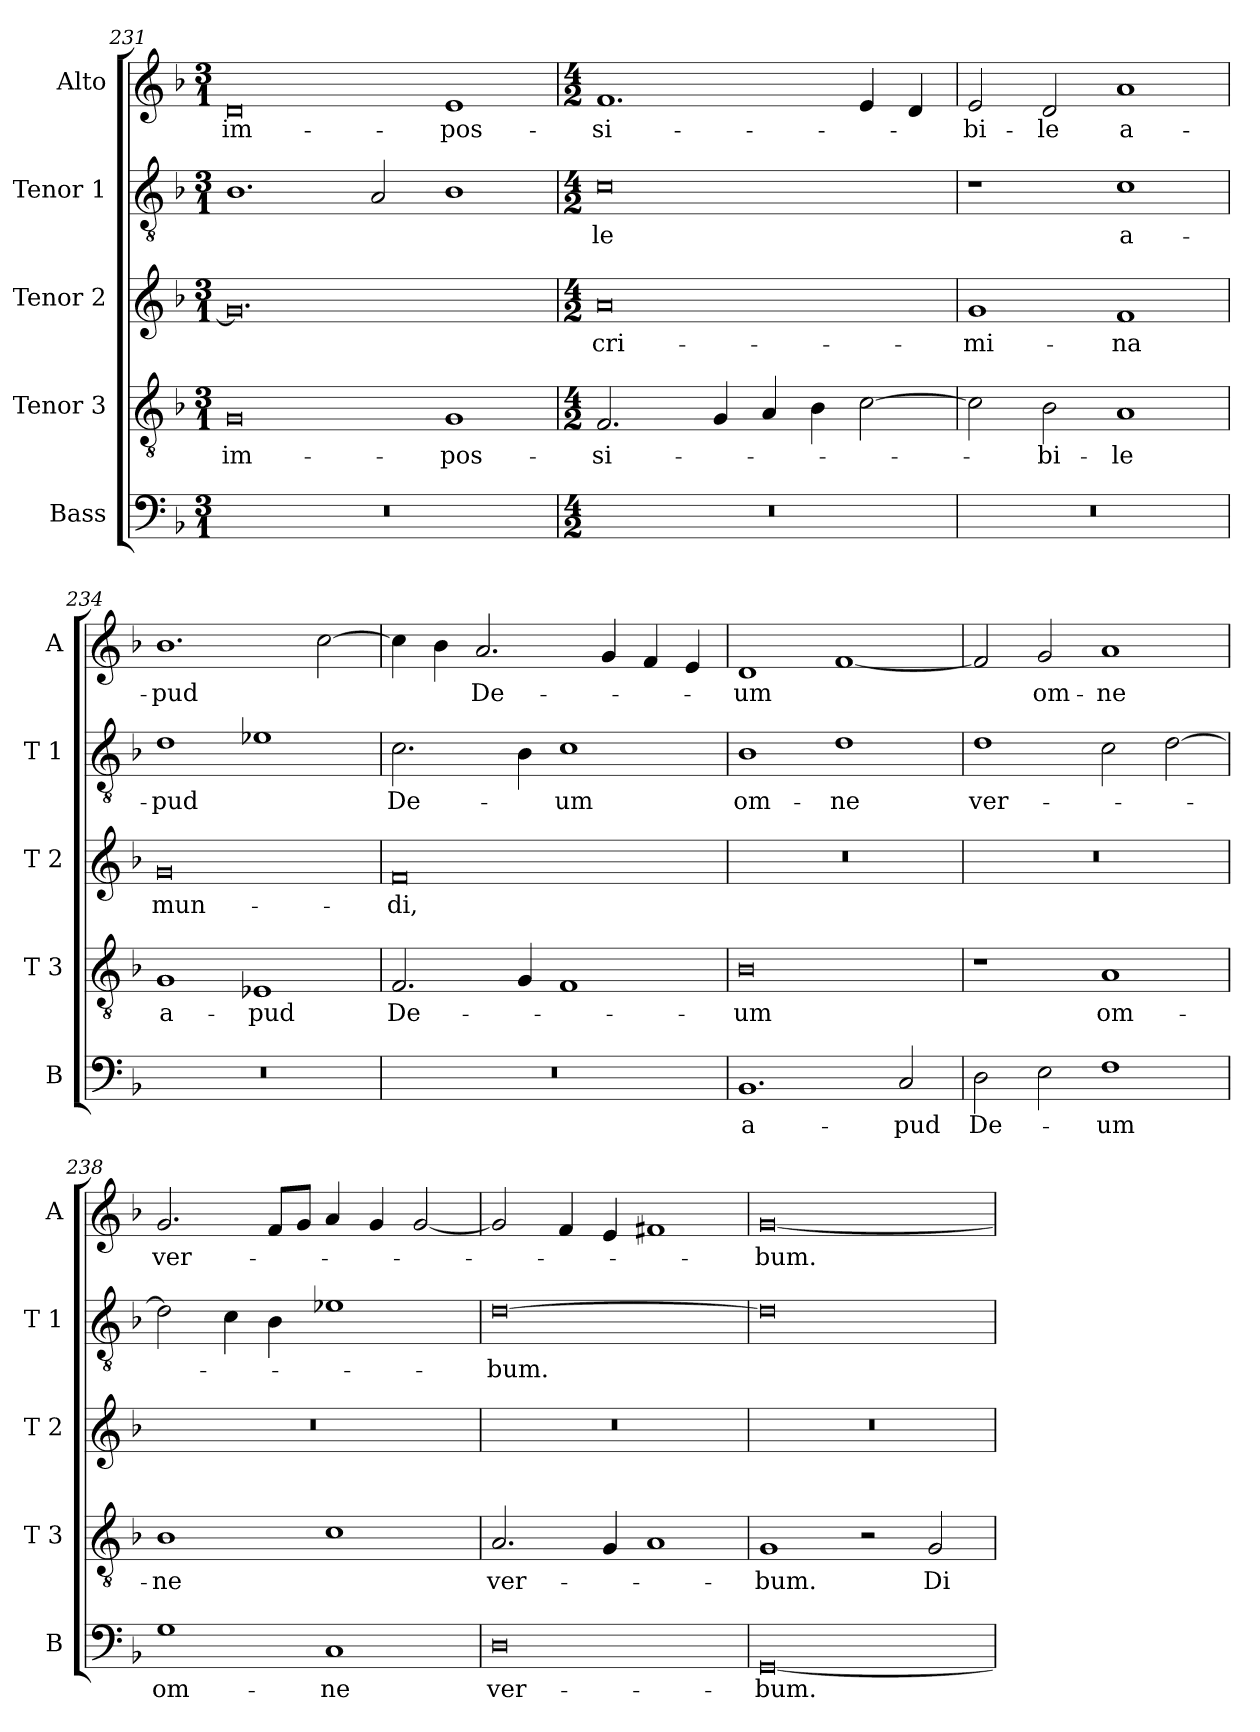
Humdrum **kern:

**kern	**text	**kern	**text	**kern	**text	**kern	**text	**kern	**text
*part5	*part5	*part4	*part4	*part3	*part3	*part2	*part2	*part1	*part1
*staff5	*staff5	*staff4	*staff4	*staff3	*staff3	*staff2	*staff2	*staff1	*staff1
*I"Bass	*	*I"Tenor 3	*	*I"Tenor 2	*	*I"Tenor 1	*	*I"Alto	*
*I'B	*	*I'T 3	*	*I'T 2	*	*I'T 1	*	*I'A	*
*clefF4	*	*clefGv2	*	*clefG2	*	*clefGv2	*	*clefG2	*
*k[b-]	*	*k[b-]	*	*k[b-]	*	*k[b-]	*	*k[b-]	*
*F:	*	*F:	*	*F:	*	*F:	*	*F:	*
*M3/1	*	*M3/1	*	*M3/1	*	*M3/1	*	*M3/1	*
=231	=231	=231	=231	=231	=231	=231	=231	=231	=231
!	!	!	!LO:LY:b	!	!	!	!	!	!LO:LY:b
0.r	.	0G	im-	0.g]	.	1.B-	.	0d	im-
.	.	.	.	.	.	2A/	.	.	.
!	!	!	!LO:LY:b	!	!	!	!	!	!LO:LY:b
.	.	1G	-pos-	.	.	1B-	.	1e	-pos-
!!LO:PB:g=z
=232	=232	=232	=232	=232	=232	=232	=232	=232	=232
*M4/2	*	*M4/2	*	*M4/2	*	*M4/2	*	*M4/2	*
!	!	!	!LO:LY:b	!	!LO:LY:b	!	!LO:LY:b	!	!LO:LY:b
*	*	*	*	*	*	*	*	*^	*
0r	.	2.F/	-si-	0a	cri-	0c	-le	1.f	8ryy	-si-
.	.	.	.	.	.	.	.	.	1...ryy	.
.	.	4G/	.	.	.	.	.	.	.	.
.	.	4A/	.	.	.	.	.	.	.	.
.	.	4B-\	.	.	.	.	.	.	.	.
.	.	[2c\	.	.	.	.	.	4e/	.	.
.	.	.	.	.	.	.	.	4d/	.	.
=233	=233	=233	=233	=233	=233	=233	=233	=233	=233	=233
!	!	!	!	!	!LO:LY:b	!	!	!	!	!LO:LY:b
*	*	*	*	*	*	*	*	*v	*v	*
0r	.	2c\]	.	1g	-mi-	1r	.	2e/	-bi-
!	!	!	!LO:LY:b	!	!	!	!	!	!LO:LY:b
.	.	2B-\	-bi-	.	.	.	.	2d/	-le
!	!	!	!LO:LY:b	!	!LO:LY:b	!	!LO:LY:b	!	!LO:LY:b
.	.	1A	-le	1f	-na	1c	a-	1a	a-
=234	=234	=234	=234	=234	=234	=234	=234	=234	=234
!	!	!	!LO:LY:b	!	!LO:LY:b	!	!LO:LY:b	!	!LO:LY:b
0r	.	1G	a-	0g	mun-	1d	-pud	1.b-	-pud
!	!	!	!LO:LY:b	!	!	!	!	!	!
.	.	1E-X	-pud	.	.	1e-X	.	.	.
.	.	.	.	.	.	.	.	[2cc\	.
=235	=235	=235	=235	=235	=235	=235	=235	=235	=235
!	!	!	!LO:LY:b	!	!LO:LY:b	!	!LO:LY:b	!	!
0r	.	2.F/	De-	0f	-di,	2.c\	De-	4cc\]	.
.	.	.	.	.	.	.	.	4b-\	.
!	!	!	!	!	!	!	!	!	!LO:LY:b
.	.	.	.	.	.	.	.	2.a/	De-
.	.	4G/	.	.	.	4B-\	.	.	.
!	!	!	!	!	!	!	!LO:LY:b	!	!
.	.	1F	.	.	.	1c	-um	.	.
.	.	.	.	.	.	.	.	4g/	.
.	.	.	.	.	.	.	.	4f/	.
.	.	.	.	.	.	.	.	4e/	.
=236	=236	=236	=236	=236	=236	=236	=236	=236	=236
!	!LO:LY:b	!	!LO:LY:b	!	!	!	!LO:LY:b	!	!LO:LY:b
1.BB-	a-	0B-	-um	0r	.	1B-	om-	1d	-um
!	!	!	!	!	!	!	!LO:LY:b	!	!
.	.	.	.	.	.	1d	-ne	[1f	.
!	!LO:LY:b	!	!	!	!	!	!	!	!
2C/	-pud	.	.	.	.	.	.	.	.
=237	=237	=237	=237	=237	=237	=237	=237	=237	=237
!	!LO:LY:b	!	!	!	!	!	!LO:LY:b	!	!
2D\	De-	1r	.	0r	.	1d	ver-	2f/]	.
!	!	!	!	!	!	!	!	!	!LO:LY:b
2E\	.	.	.	.	.	.	.	2g/	om-
!	!LO:LY:b	!	!LO:LY:b	!	!	!	!	!	!LO:LY:b
1F	-um	1A	om-	.	.	2c\	.	1a	-ne
.	.	.	.	.	.	[2d\	.	.	.
!!LO:LB:g=z
=238	=238	=238	=238	=238	=238	=238	=238	=238	=238
!	!LO:LY:b	!	!LO:LY:b	!	!	!	!	!	!LO:LY:b
1G	om-	1B-	-ne	0r	.	2d\]	.	2.g/	ver-
.	.	.	.	.	.	4c\	.	.	.
.	.	.	.	.	.	4B-\	.	8f/L	.
.	.	.	.	.	.	.	.	8g/J	.
!	!LO:LY:b	!	!	!	!	!	!	!	!
1C	-ne	1c	.	.	.	1e-X	.	4a/	.
.	.	.	.	.	.	.	.	4g/	.
.	.	.	.	.	.	.	.	[2g/	.
=239	=239	=239	=239	=239	=239	=239	=239	=239	=239
!	!LO:LY:b	!	!LO:LY:b	!	!	!	!LO:LY:b	!	!
0D	ver-	2.A/	ver-	0r	.	[0d	-bum.	2g/]	.
.	.	.	.	.	.	.	.	4f/	.
.	.	4G/	.	.	.	.	.	4e/	.
.	.	1A	.	.	.	.	.	1f#X	.
=240	=240	=240	=240	=240	=240	=240	=240	=240	=240
!	!LO:LY:b	!	!LO:LY:b	!	!	!	!	!	!LO:LY:b
[0GG	-bum.	1G	-bum.	0r	.	0d]	.	[0g	-bum.
.	.	2r	.	.	.	.	.	.	.
!	!	!	!LO:LY:b	!	!	!	!	!	!
.	.	2G/	Di-	.	.	.	.	.	.
=	=	=	=	=	=	=	=	=	=
*-	*-	*-	*-	*-	*-	*-	*-	*-	*-
